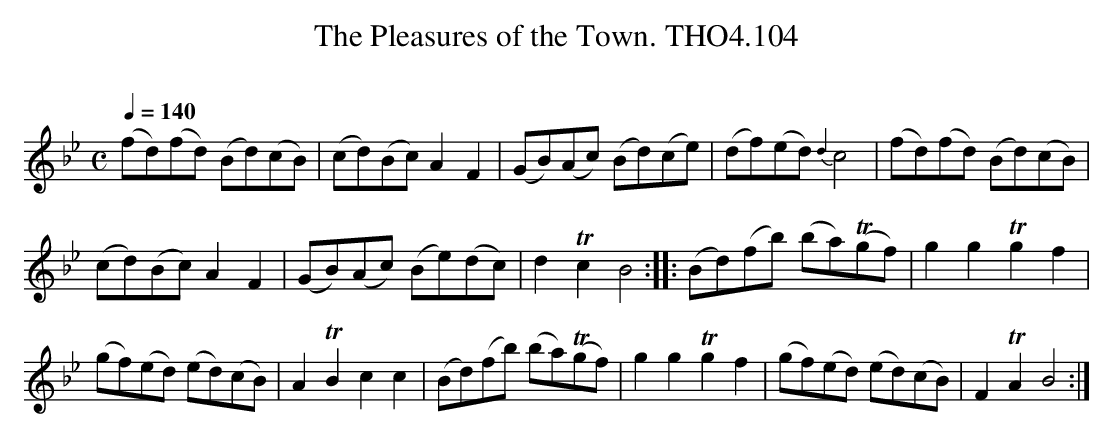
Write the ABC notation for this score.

X:1
T:Pleasures of the Town. THO4.104, The
O:
M:C
L:1/8
Q:1/4=140
K:Bb
(fd)(fd) (Bd)(cB)|(cd)(Bc) A2F2|(GB)(Ac) (Bd)(ce)|\
(df)(ed) {d2}c4|(fd)(fd) (Bd)(cB)|
(cd)(Bc) A2F2|(GB)(Ac) (Be)(dc)|d2 Tc2 B4::\
(Bd)(fb) (ba)(Tgf)|g2g2Tg2f2|
(gf)(ed) (ed)(cB)|A2TB2c2c2|(Bd)(fb) (ba)(Tgf)|\
g2g2Tg2f2|(gf)(ed) (ed)(cB)|F2TA2 B4:|
